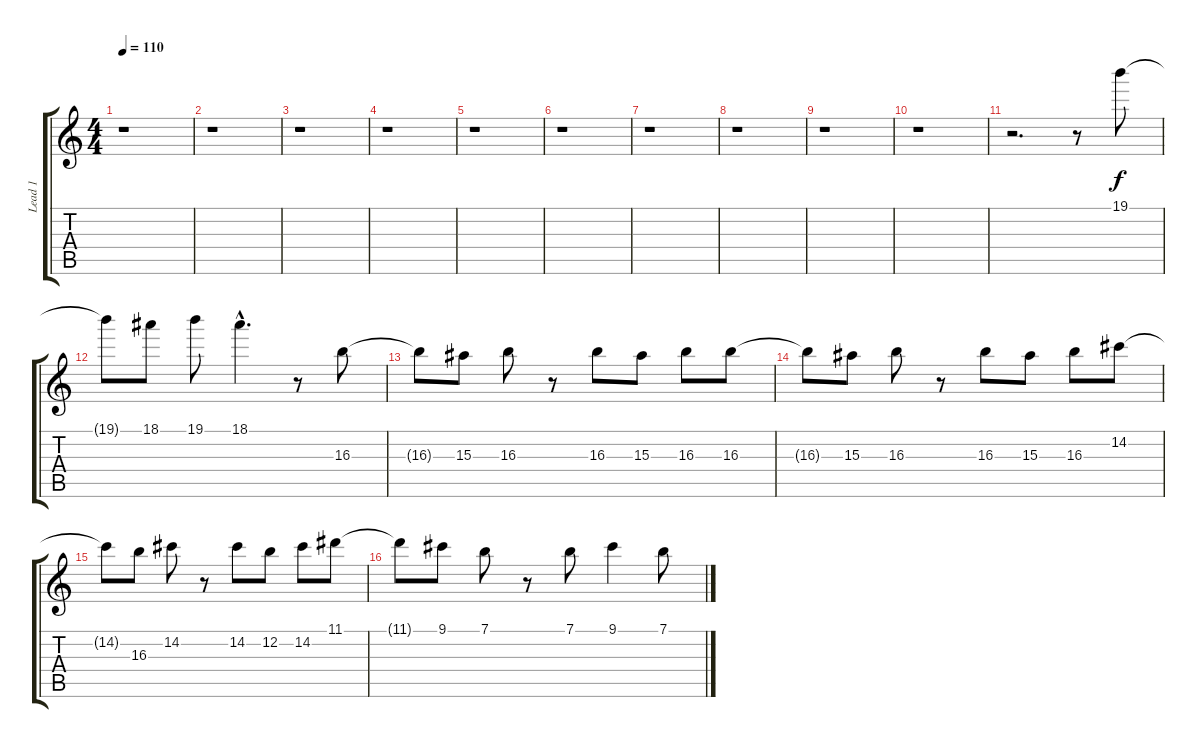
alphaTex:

\track ("Lead 1" "Lead 1") {instrument overdrivenguitar}
\staff {score tabs}
\tuning (E4 B3 G3 D3 A2 E2) {hide}
\ts (4 4)
\tempo 110
\clef g2
\ks c
r.1{dy f} |
r.1 |
r.1 |
r.1 |
r.1 |
r.1 |
r.1 |
r.1 |
r.1 |
r.1 |
r.2{d} r.8 19.1.8 |
19.1{t}.8 18.1.8 19.1.8 18.1{hac}.4{d} r.8 16.3.8 |
16.3{t}.8 15.3.8 16.3.8 r.8 16.3.8 15.3.8 16.3.8 16.3.8 |
16.3{t}.8 15.3.8 16.3.8 r.8 16.3.8 15.3.8 16.3.8 14.2.8 |
14.2{t}.8 16.3.8 14.2.8 r.8 14.2.8 12.2.8 14.2.8 11.1.8 |
11.1{t}.8 9.1.8 7.1.8 r.8 7.1.8 9.1.4 7.1.8
